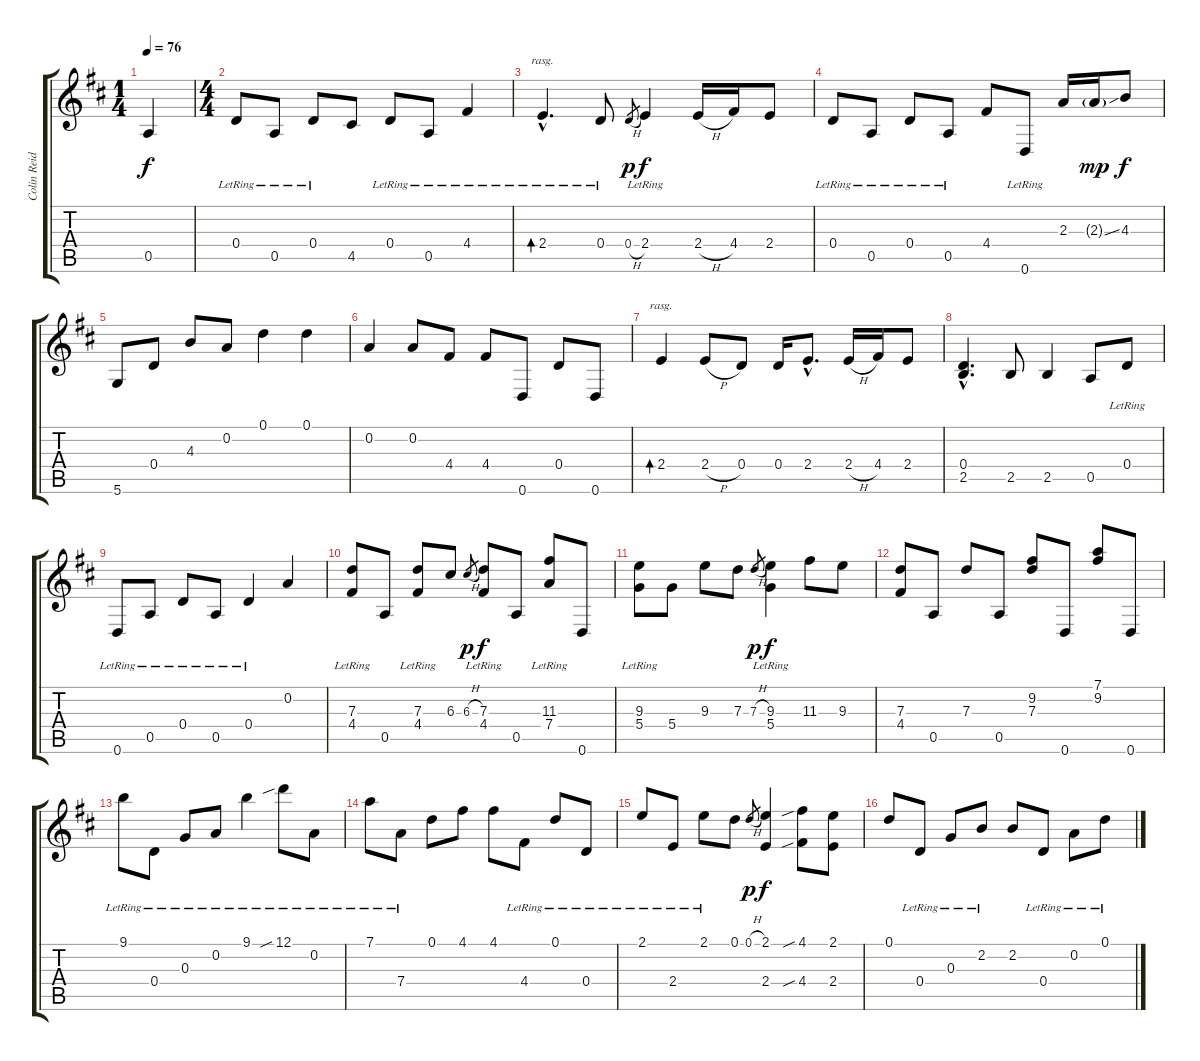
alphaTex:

\track ("Colin Reid" "Colin Reid") {instrument acousticguitarsteel}
\staff {score tabs}
\tuning (D4 A3 G3 D3 A2 D2) {hide}
\ts (1 4)
\tempo 76
\clef g2
\ks d
0.5.4{dy f instrument acousticguitarsteel} |
\ts (4 4)
0.4{lr}.8 0.5{lr}.8 0.4{lr}.8 4.5.8 0.4{lr}.8 0.5{lr}.8 4.4{lr}.4 |
2.4{hac lr}.4{d bd 120 rasg ii} 0.4{lr}.8 0.4{h}.8{gr dy p} 2.4{lr}.4{dy f} 2.4{h}.16 4.4.16 2.4.8 |
0.4{lr}.8 0.5{lr}.8 0.4{lr}.8 0.5{lr}.8 4.4.8 0.6{lr}.8 2.3.16 2.3{ss g}.16{dy mp} 4.3.8{dy f} |
5.6.8 0.4.8 4.3.8 0.2.8 0.1.4 0.1.4 |
0.2.4 0.2.8 4.4.8 4.4.8 0.6.8 0.4.8 0.6.8 |
2.4.4{bd 120 rasg ii} 2.4{h}.8 0.4.8 0.4.16 2.4{hac}.8{d} 2.4{h}.16 4.4.16 2.4.8 |
(0.4{hac} 2.5{hac}).4{d} 2.5.8 2.5.4 0.5.8 0.4{lr}.8 |
0.6{lr}.8 0.5{lr}.8 0.4{lr}.8 0.5{lr}.8 0.4{lr}.4 0.2.4 |
(7.3{lr} 4.4{lr}).8 0.5.8 (7.3{lr} 4.4{lr}).8 6.3.8 6.3{h}.8{gr dy p} (7.3{lr} 4.4{lr}).8{dy f} 0.5.8 (11.3{lr} 7.4{lr}).8 0.6.8 |
(9.3{lr} 5.4{lr}).8 5.4.8 9.3.8 7.3.8 7.3{h}.8{gr dy p} (9.3{lr} 5.4{lr}).4{dy f} 11.3.8 9.3.8 |
(7.3 4.4).8 0.5.8 7.3.8 0.5.8 (9.2 7.3).8 0.6.8 (7.1 9.2).8 0.6.8 |
9.1{lr}.8 0.4{lr}.8 0.3{lr}.8 0.2{lr}.8 9.1{lr}.4 12.1{sib lr}.8 0.2{lr}.8 |
7.1{lr}.8 7.4{lr}.8 0.1.8 4.1.8 4.1.8 4.4{lr}.8 0.1{lr}.8 0.4{lr}.8 |
2.1{lr}.8 2.4{lr}.8 2.1{lr}.8 0.1.8 0.1{h}.8{gr dy p} (2.1 2.4).4{dy f} (4.1{sib} 4.4{sib}).8 (2.1 2.4).8 |
0.1.8 0.4{lr}.8 0.3{lr}.8 2.2{lr}.8 2.2.8 0.4{lr}.8 0.2{lr}.8 0.1{lr}.8
